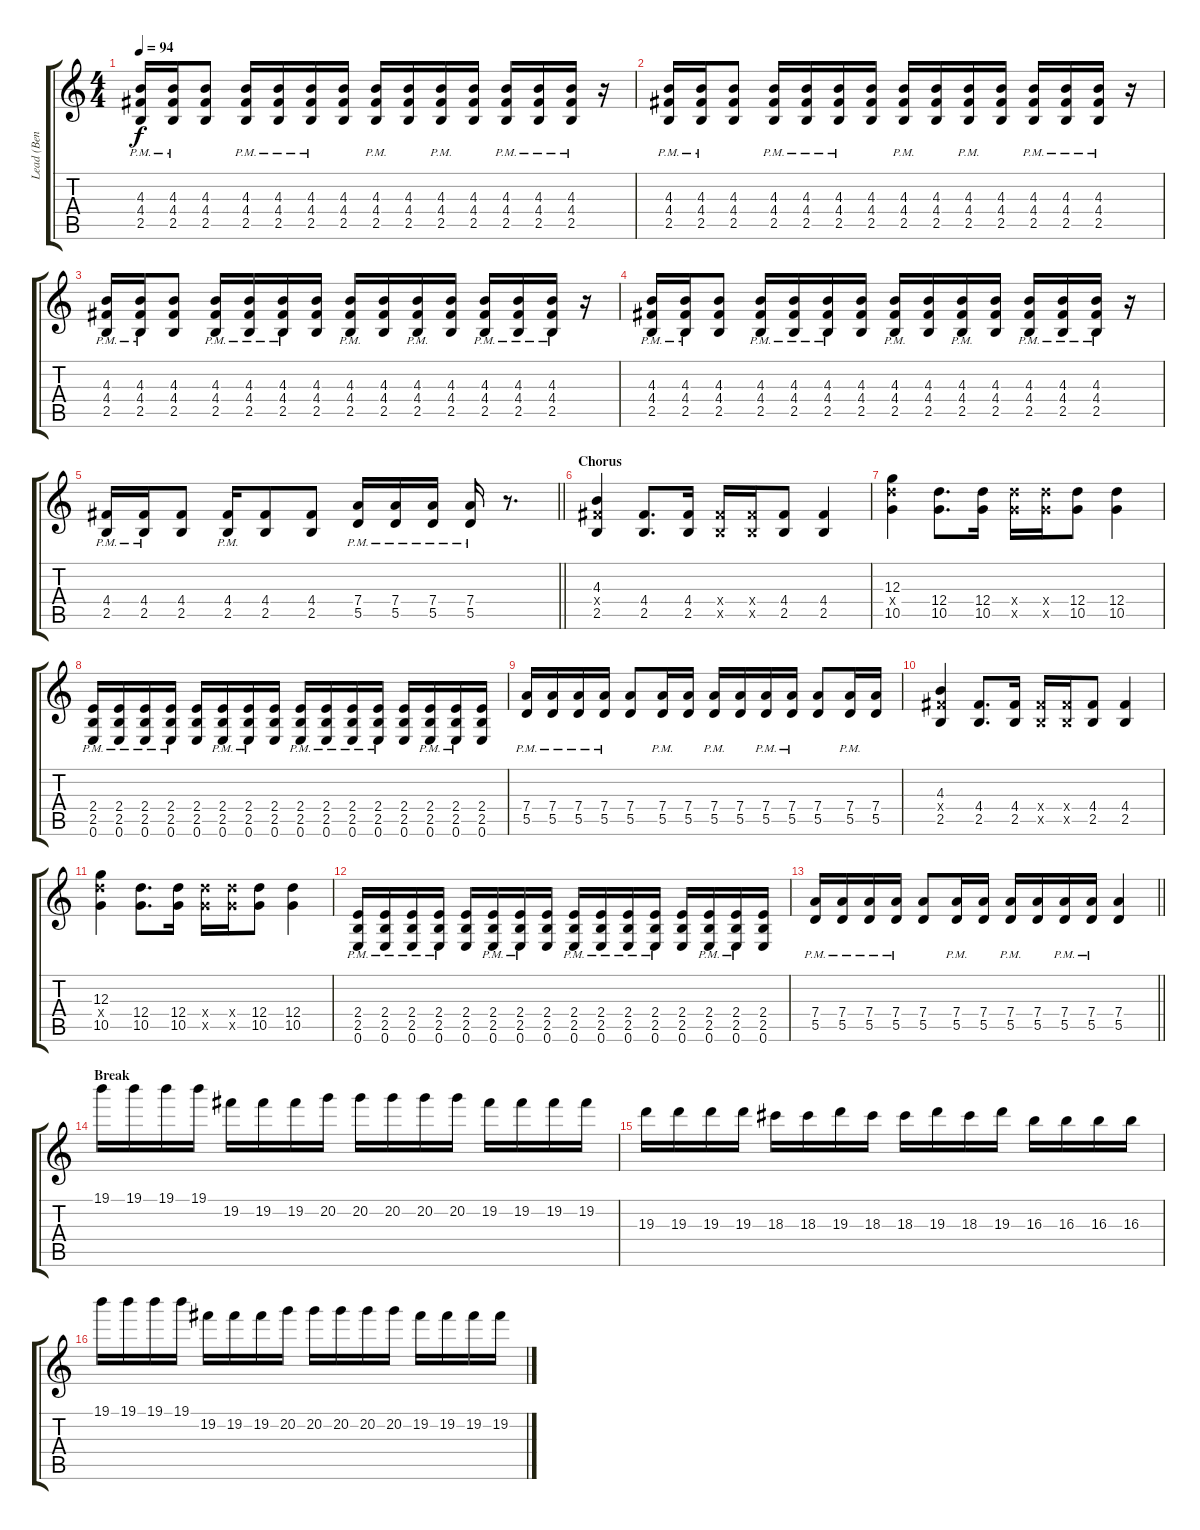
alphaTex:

\track ("Lead (Ben Kasica)" "Lead (Ben ") {instrument distortionguitar}
\staff {score tabs}
\tuning (E4 B3 G3 D3 A2 E2) {hide}
\ts (4 4)
\tempo 94
\clef g2
\ks c
(4.3{pm} 4.4{pm} 2.5{pm}).16{dy f} (4.3{pm} 4.4{pm} 2.5{pm}).16 (4.3 4.4 2.5).8 (4.3{pm} 4.4{pm} 2.5{pm}).16 (4.3{pm} 4.4{pm} 2.5{pm}).16 (4.3{pm} 4.4{pm} 2.5{pm}).16 (4.3 4.4 2.5).16 (4.3{pm} 4.4{pm} 2.5{pm}).16 (4.3 4.4 2.5).16 (4.3{pm} 4.4{pm} 2.5{pm}).16 (4.3 4.4 2.5).16 (4.3{pm} 4.4{pm} 2.5{pm}).16 (4.3{pm} 4.4{pm} 2.5{pm}).16 (4.3{pm} 4.4{pm} 2.5{pm}).16 r.16 |
(4.3{pm} 4.4{pm} 2.5{pm}).16 (4.3{pm} 4.4{pm} 2.5{pm}).16 (4.3 4.4 2.5).8 (4.3{pm} 4.4{pm} 2.5{pm}).16 (4.3{pm} 4.4{pm} 2.5{pm}).16 (4.3{pm} 4.4{pm} 2.5{pm}).16 (4.3 4.4 2.5).16 (4.3{pm} 4.4{pm} 2.5{pm}).16 (4.3 4.4 2.5).16 (4.3{pm} 4.4{pm} 2.5{pm}).16 (4.3 4.4 2.5).16 (4.3{pm} 4.4{pm} 2.5{pm}).16 (4.3{pm} 4.4{pm} 2.5{pm}).16 (4.3{pm} 4.4{pm} 2.5{pm}).16 r.16 |
(4.3{pm} 4.4{pm} 2.5{pm}).16 (4.3{pm} 4.4{pm} 2.5{pm}).16 (4.3 4.4 2.5).8 (4.3{pm} 4.4{pm} 2.5{pm}).16 (4.3{pm} 4.4{pm} 2.5{pm}).16 (4.3{pm} 4.4{pm} 2.5{pm}).16 (4.3 4.4 2.5).16 (4.3{pm} 4.4{pm} 2.5{pm}).16 (4.3 4.4 2.5).16 (4.3{pm} 4.4{pm} 2.5{pm}).16 (4.3 4.4 2.5).16 (4.3{pm} 4.4{pm} 2.5{pm}).16 (4.3{pm} 4.4{pm} 2.5{pm}).16 (4.3{pm} 4.4{pm} 2.5{pm}).16 r.16 |
(4.3{pm} 4.4{pm} 2.5{pm}).16 (4.3{pm} 4.4{pm} 2.5{pm}).16 (4.3 4.4 2.5).8 (4.3{pm} 4.4{pm} 2.5{pm}).16 (4.3{pm} 4.4{pm} 2.5{pm}).16 (4.3{pm} 4.4{pm} 2.5{pm}).16 (4.3 4.4 2.5).16 (4.3{pm} 4.4{pm} 2.5{pm}).16 (4.3 4.4 2.5).16 (4.3{pm} 4.4{pm} 2.5{pm}).16 (4.3 4.4 2.5).16 (4.3{pm} 4.4{pm} 2.5{pm}).16 (4.3{pm} 4.4{pm} 2.5{pm}).16 (4.3{pm} 4.4{pm} 2.5{pm}).16 r.16 |
\barLineRight lightlight
(4.4{pm} 2.5{pm}).16 (4.4{pm} 2.5{pm}).16 (4.4 2.5).8 (4.4{pm} 2.5{pm}).16 (4.4 2.5).8 (4.4 2.5).8 (7.4{pm} 5.5{pm}).16 (7.4{pm} 5.5{pm}).16 (7.4{pm} 5.5{pm}).16 (7.4{pm} 5.5{pm}).16 r.8{d} |
\section ("" "Chorus")
(4.3 4.4{x} 2.5).4 (4.4 2.5).8{d} (4.4 2.5).16 (4.4{x} 2.5{x}).16 (4.4{x} 2.5{x}).16 (4.4 2.5).8 (4.4 2.5).4 |
(12.3 12.4{x} 10.5).4 (12.4 10.5).8{d} (12.4 10.5).16 (12.4{x} 10.5{x}).16 (12.4{x} 10.5{x}).16 (12.4 10.5).8 (12.4 10.5).4 |
(2.4{pm} 2.5{pm} 0.6{pm}).16 (2.4{pm} 2.5{pm} 0.6{pm}).16 (2.4{pm} 2.5{pm} 0.6{pm}).16 (2.4{pm} 2.5{pm} 0.6{pm}).16 (2.4 2.5 0.6).16 (2.4{pm} 2.5{pm} 0.6{pm}).16 (2.4{pm} 2.5{pm} 0.6{pm}).16 (2.4 2.5 0.6).16 (2.4{pm} 2.5{pm} 0.6{pm}).16 (2.4{pm} 2.5{pm} 0.6{pm}).16 (2.4{pm} 2.5{pm} 0.6{pm}).16 (2.4{pm} 2.5{pm} 0.6{pm}).16 (2.4 2.5 0.6).16 (2.4{pm} 2.5{pm} 0.6{pm}).16 (2.4{pm} 2.5{pm} 0.6{pm}).16 (2.4 2.5 0.6).16 |
(7.4{pm} 5.5{pm}).16 (7.4{pm} 5.5{pm}).16 (7.4{pm} 5.5{pm}).16 (7.4{pm} 5.5{pm}).16 (7.4 5.5).8 (7.4{pm} 5.5{pm}).16 (7.4 5.5).16 (7.4{pm} 5.5{pm}).16 (7.4 5.5).16 (7.4{pm} 5.5{pm}).16 (7.4{pm} 5.5{pm}).16 (7.4 5.5).8 (7.4{pm} 5.5{pm}).16 (7.4 5.5).16 |
(4.3 4.4{x} 2.5).4 (4.4 2.5).8{d} (4.4 2.5).16 (4.4{x} 2.5{x}).16 (4.4{x} 2.5{x}).16 (4.4 2.5).8 (4.4 2.5).4 |
(12.3 12.4{x} 10.5).4 (12.4 10.5).8{d} (12.4 10.5).16 (12.4{x} 10.5{x}).16 (12.4{x} 10.5{x}).16 (12.4 10.5).8 (12.4 10.5).4 |
(2.4{pm} 2.5{pm} 0.6{pm}).16 (2.4{pm} 2.5{pm} 0.6{pm}).16 (2.4{pm} 2.5{pm} 0.6{pm}).16 (2.4{pm} 2.5{pm} 0.6{pm}).16 (2.4 2.5 0.6).16 (2.4{pm} 2.5{pm} 0.6{pm}).16 (2.4{pm} 2.5{pm} 0.6{pm}).16 (2.4 2.5 0.6).16 (2.4{pm} 2.5{pm} 0.6{pm}).16 (2.4{pm} 2.5{pm} 0.6{pm}).16 (2.4{pm} 2.5{pm} 0.6{pm}).16 (2.4{pm} 2.5{pm} 0.6{pm}).16 (2.4 2.5 0.6).16 (2.4{pm} 2.5{pm} 0.6{pm}).16 (2.4{pm} 2.5{pm} 0.6{pm}).16 (2.4 2.5 0.6).16 |
\barLineRight lightlight
(7.4{pm} 5.5{pm}).16 (7.4{pm} 5.5{pm}).16 (7.4{pm} 5.5{pm}).16 (7.4{pm} 5.5{pm}).16 (7.4 5.5).8 (7.4{pm} 5.5{pm}).16 (7.4 5.5).16 (7.4{pm} 5.5{pm}).16 (7.4 5.5).16 (7.4{pm} 5.5{pm}).16 (7.4{pm} 5.5{pm}).16 (7.4 5.5).4 |
\section ("" "Break")
19.1.16{volume 10} 19.1.16 19.1.16 19.1.16 19.2.16 19.2.16 19.2.16 20.2.16 20.2.16 20.2.16 20.2.16 20.2.16 19.2.16 19.2.16 19.2.16 19.2.16 |
19.3.16 19.3.16 19.3.16 19.3.16 18.3.16 18.3.16 19.3.16 18.3.16 18.3.16 19.3.16 18.3.16 19.3.16 16.3.16 16.3.16 16.3.16 16.3.16 |
19.1.16 19.1.16 19.1.16 19.1.16 19.2.16 19.2.16 19.2.16 20.2.16 20.2.16 20.2.16 20.2.16 20.2.16 19.2.16 19.2.16 19.2.16 19.2.16
